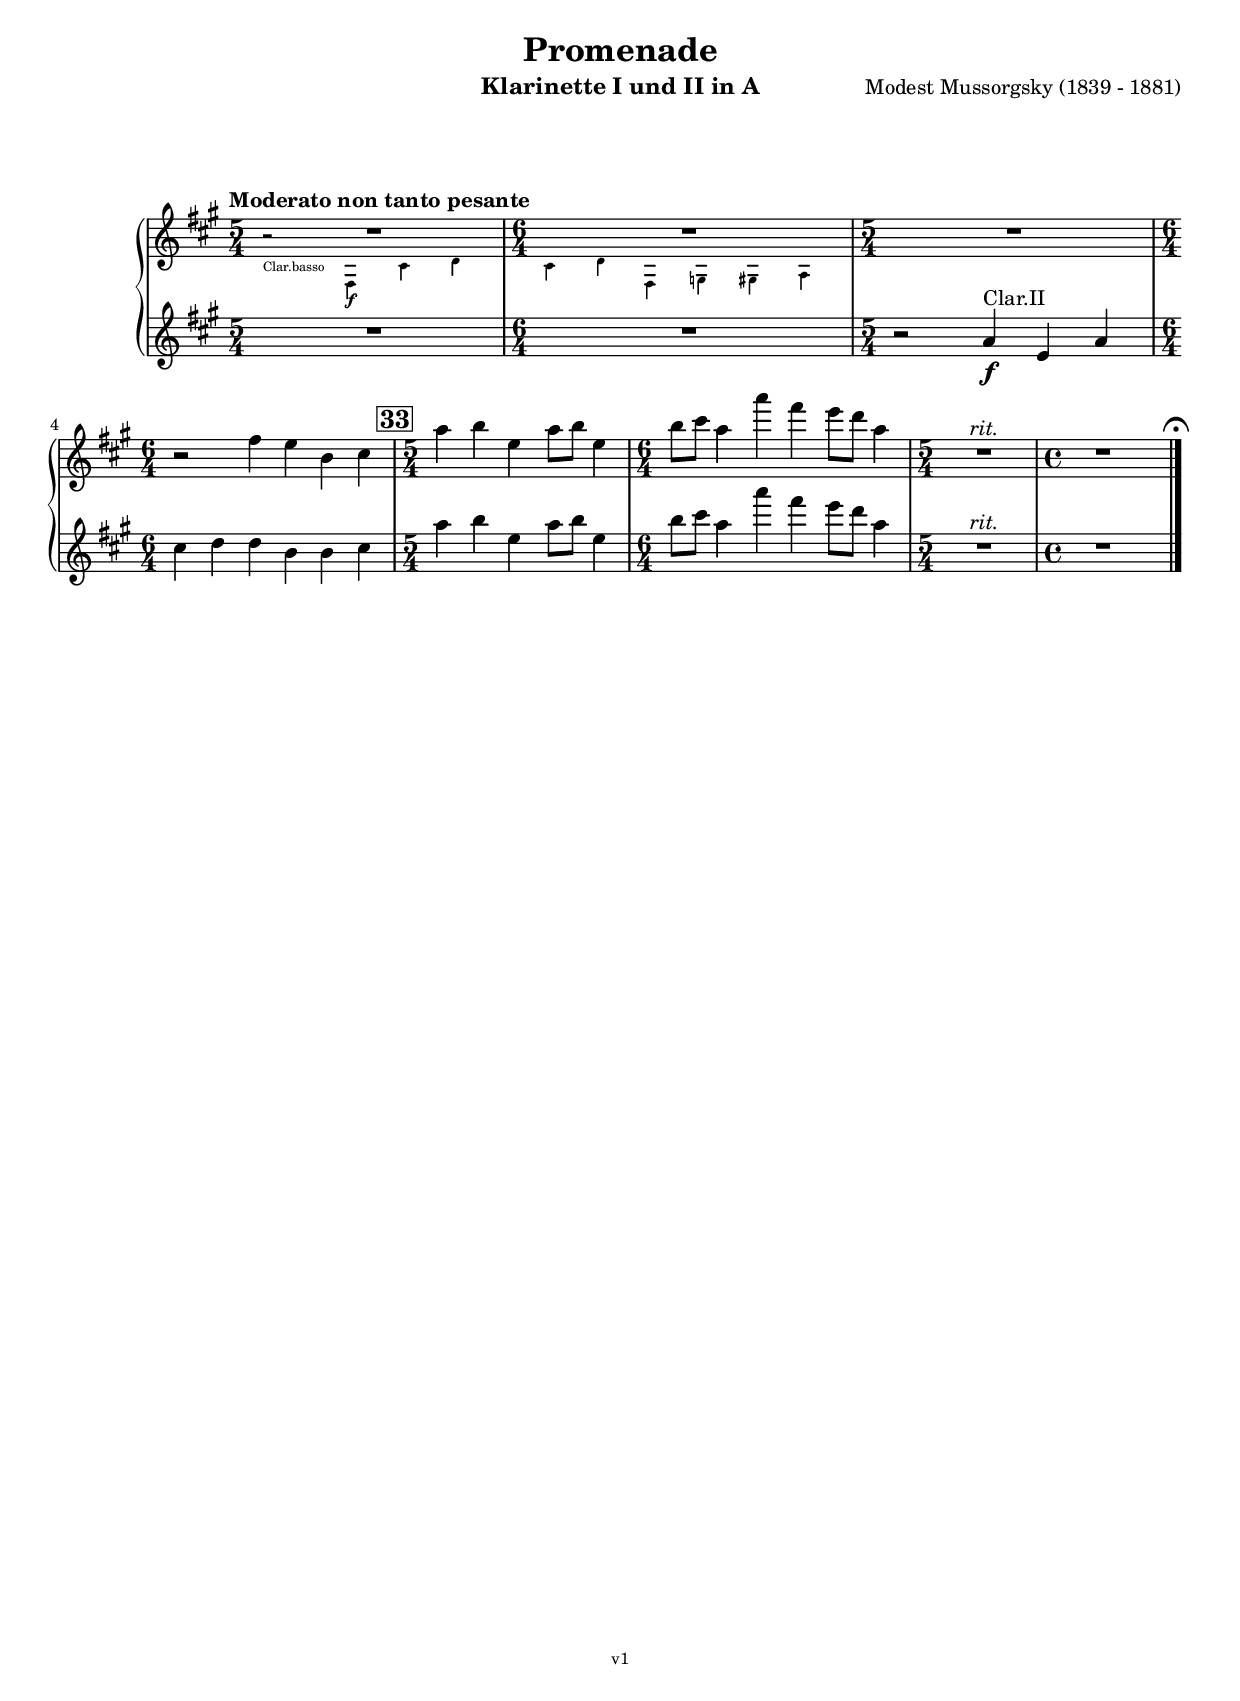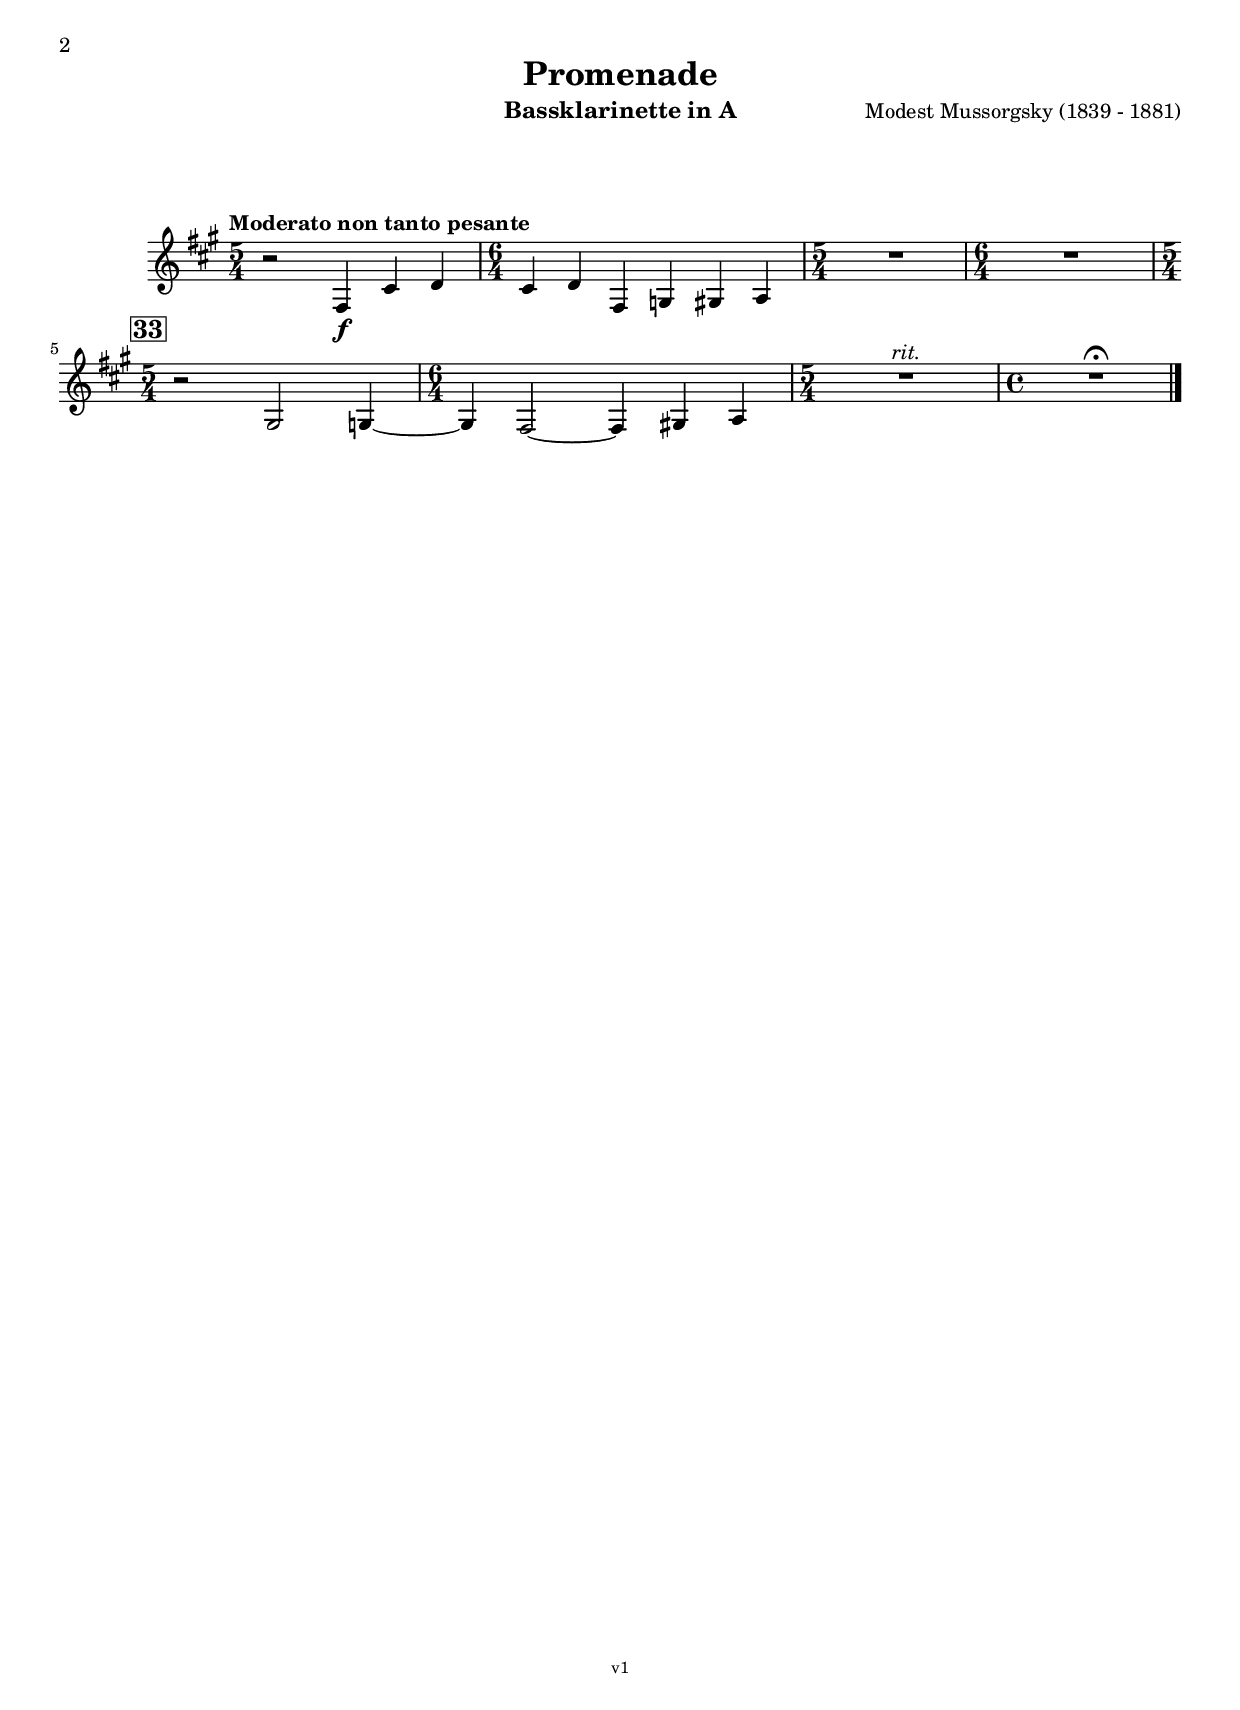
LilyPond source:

\version "2.24.1"
\language "deutsch"

\paper {
    top-margin = 10\mm
    bottom-margin = 10\mm
    left-margin = 10\mm
    right-margin = 10\mm
    ragged-last = ##f
}

\header{
  title = "Promenade"
  subtitle = ""
  composerShort = "Modest Mussorgsky"
  composer = "Modest Mussorgsky (1839 - 1881)"
  version = "v1"
}

% Adapt this for automatic line-breaks
% mBreak = {}
% pBreak = {}
mBreak = { \break }
pBreak = { \pageBreak }
#(set-global-staff-size 18)

% Useful snippets
pCresc = _\markup { \dynamic p \italic "cresc." }
mfDim = _\markup { \dynamic mf \italic "dim." }
fCantabile = _\markup { \dynamic f \italic "cantabile" }
smorz = _\markup { \italic "smorz." }
sempreFf = _\markup { \italic "sempre" \dynamic ff }
ffSempre = _\markup { \dynamic ff \italic "sempre" }
sempreFff = _\markup { \italic "sempre" \dynamic fff }
pocoF = _\markup { \italic "poco" \dynamic f }
ffz = _\markup { \dynamic { ffz } } 
ffp = _\markup { \dynamic { ffp } } 
crescMolto = _\markup { \italic "cresc. molto" }
pMoltoCresc = _\markup { \dynamic p \italic "molto cresc." }
sempreCresc = _\markup { \italic "sempre cresc." }
ppEspr = _\markup { \dynamic pp \italic "espr." }
ppiuEspress = _\markup { \dynamic p \italic "più espress." }
pocoCresc = _\markup { \italic "poco cresc." }
espress = _\markup { \italic "espress." }
mfEspress = _\markup { \dynamic mf \italic "espress." }
pEspress = _\markup { \dynamic p \italic "espress." }
string = ^\markup { \italic "string." }
stringendo = ^\markup { \italic "stringendo" }
pocoString = ^\markup { \italic "poco string." }
sempreStringendo = ^\markup { \italic "sempre stringendo" }
sempreString = ^\markup { \italic "sempre string." }
tuttaForza = _\markup { \italic "tutta forza" }
allargando = _\markup { \italic "allargando" }
pocoMenoMosso = ^\markup {\italic \bold {"Poco meno mosso."} }
rit = ^\markup {\italic {"rit."} }
rall = ^\markup {\italic {"rall."} }
riten = ^\markup {\italic {"riten."} }
ritATempo = ^\markup { \center-align \italic {"  rit. a tempo"} }
aTempo = ^\markup { \italic {"a tempo"} }
moltoRit = ^\markup { \italic {"molto rit."} }
pocoRit = ^\markup {\italic {"poco rit."} }
pocoRiten = ^\markup {\italic {"poco riten."} }
sec = ^\markup {\italic {"sec."} }
pocoRall = ^\markup {\italic {"poco rall."} }
pocoAPocoRall = ^\markup {\italic {"poco a poco rall."} }
pocoAPocoAccel = ^\markup {\italic {"poco a poco accel."} }
pocoAPocoAccelAlD = ^\markup {\italic {"poco a poco accel. al D"} }
sempreAccel = ^\markup {\italic {"sempre accel."} }
solo = ^\markup { "Solo" }
piuF = _\markup { \italic "più" \dynamic f }
piuP = _\markup { \italic "più" \dynamic p }
lento = ^\markup { \italic "Lento" }
accel = ^\markup { \bold { "accel." } }
tempoPrimo = ^\markup { \italic { "Tempo I" } }

% Adapted from http://lsr.di.unimi.it/LSR/Snippet?id=655
% Make title, subtitle, instrument appear on pages other than the first
#(define (part-not-first-page layout props arg)
   (if (not (= (chain-assoc-get 'page:page-number props -1)
               (ly:output-def-lookup layout 'first-page-number)))
       (interpret-markup layout props arg)
       empty-stencil))

\paper {
  oddHeaderMarkup = \markup
  \fill-line {
    " "
    \on-the-fly #part-not-first-page \fontsize #-1.0 \concat {
      \fromproperty #'header:composerShort
      "     -     "
      \fromproperty #'header:title
      "     -     "
      \fromproperty #'header:instrument
    }
    \if \should-print-page-number \fromproperty #'page:page-number-string
  }
  evenHeaderMarkup = \markup
  \fill-line {
    \if \should-print-page-number \fromproperty #'page:page-number-string
    \on-the-fly #part-not-first-page \fontsize #-1.0 \concat {
      \fromproperty #'header:composerShort
      "     -     "
      \fromproperty #'header:title
      "     -     "
      \fromproperty #'header:instrument
    }
    " "
  }
  oddFooterMarkup = \markup
  \fill-line \fontsize #-2.0 {
    " "
    \fromproperty #'header:version
    " "
  }
  % Distance between title stuff and music
  markup-system-spacing.basic-distance = #12
  markup-system-spacing.minimum-distance = #12
  markup-system-spacing.padding = #10
  % Distance between music systems
  system-system-spacing.basic-distance = #13
  system-system-spacing.minimum-distance = #13
  % system-system-spacing.padding = #10
  
}

\layout {
  \context {
    \Staff
    % This allows the use of \startMeasureCount and \stopMeasureCount
    % See https://lilypond.org/doc/v2.23/Documentation/snippets/repeats#repeats-numbering-groups-of-measures
    \consists #Measure_counter_engraver
    % \RemoveEmptyStaves
    \RemoveAllEmptyStaves
  }
}

% ---------------------------------------------------------

clarinet_I = {
  \set Score.rehearsalMarkFormatter = #format-mark-box-numbers
  \accidentalStyle Score.modern-cautionary
  \defaultTimeSignature
  \compressEmptyMeasures
  \time 5/4
  \tempo "Moderato non tanto pesante"
  \key a \major
  \clef violin
  \relative c'' {
    % cl1 p8 1
    <<
      {
        R1*5/4 |
        \time 6/4
        R1*6/4 |
        \time 5/4
      }
      \new CueVoice \transpose c c \relative {
        \stemDown
        r2_"Clar.basso" fis4\f cis' d |
        \time 6/4
        cis4 d fis, g gis a |
        \stemNeutral
      }
    >>
    \time 5/4
    R1*5/4 |
    \mBreak
    
    % cl1 p8 2
    \time 6/4
    r2 fis4 e h cis |
    \mark #33
    \time 5/4
    a'4 h e, a8 h e,4 |
    \time 6/4
    h'8 cis a4 a' fis e8 d a4 |
    \time 5/4
    R1*5/4\rit
    \time 4/4
    R1

    % Magic taken from https://lsr.di.unimi.it/LSR/Item?id=10
    % for a fermata hovering over the last bar line
    \context Staff = "one" {
      \bar "|."
      \override Score.TextMark.self-alignment-X = #CENTER
      \textEndMark \markup { \musicglyph "scripts.ufermata" }
    }
  }
}

clarinet_II = {
  \set Score.rehearsalMarkFormatter = #format-mark-box-numbers
  \accidentalStyle Score.modern-cautionary
  \defaultTimeSignature
  \compressEmptyMeasures
  \time 5/4
  \tempo "Moderato non tanto pesante"
  \key a \major
  \clef violin
  \relative c'' {
    % cl2 p8 1
    R1*5/4 |
    \time 6/4
    R1*6/4 |
    \time 5/4
    r2 a4\f^"Clar.II" e a |
    \mBreak
    
    % cl2 p8 2
    \time 6/4
    cis4 d d h h cis |
    \mark #33
    \time 5/4
    a'4 h e, a8 h e,4 |
    \time 6/4
    h'8 cis a4 a' fis e8 d a4 |
    \time 5/4
    R1*5/4\rit
    \time 4/4
    R1

    \bar "|."
  }
}


clarinet_bass = {
  \set Score.rehearsalMarkFormatter = #format-mark-box-numbers
  \accidentalStyle Score.modern-cautionary
  \defaultTimeSignature
  \compressEmptyMeasures
  \time 5/4
  \tempo "Moderato non tanto pesante"
  \key a \major
  \clef violin
  \relative c {
    % clb p4 1
    r2 fis4\f cis' d |
    \time 6/4
    cis4 d fis, g gis a |
    \time 5/4
    R1*5/4 |
    \time 6/4
    R1*6/4 |
    \mBreak
    
    % clb p4 2
    \mark #33
    \time 5/4
    r2 gis2 g4~ |
    \time 6/4
    g4 fis2~ fis4 gis a |
    \time 5/4
    R1*5/4\rit
    \time 4/4
    R1\fermata
    \bar "|."
  }
}

% ---------------------------------------------------------

\bookpart {
  \header{
    instrument = "Klarinette I und II in A"
  }
  \score {
    \new GrandStaff <<
      \new Staff {
        \transpose a a \clarinet_I
      }
      \new Staff {
        \accidentalStyle Score.modern-cautionary
        \transpose a a \clarinet_II
      }
    >>
  }
}

\bookpart {
  \header{
    instrument = "Bassklarinette in A"
  }
  \score {
    \new Staff {
      \transpose a a \clarinet_bass
    }
  }
}

%{
\bookpart {
  \header{
    instrument = "Klarinette I in Bb"
  }
  \score {
    \new Staff {
      \override DynamicLineSpanner.staff-padding = #3
      \accidentalStyle Score.modern-cautionary
      \new Voice {
        \transpose b b \clarinet_I
      }
    }
  }
}
%}

%{
\bookpart {
  \header{
    instrument = "Klarinette II in Bb"
  }
  \score {
    \new Staff {
      \override DynamicLineSpanner.staff-padding = #3
      \accidentalStyle Score.modern-cautionary
      \new Voice {
        \transpose b b \clarinet_II
      }
    }
  }
}
%}
